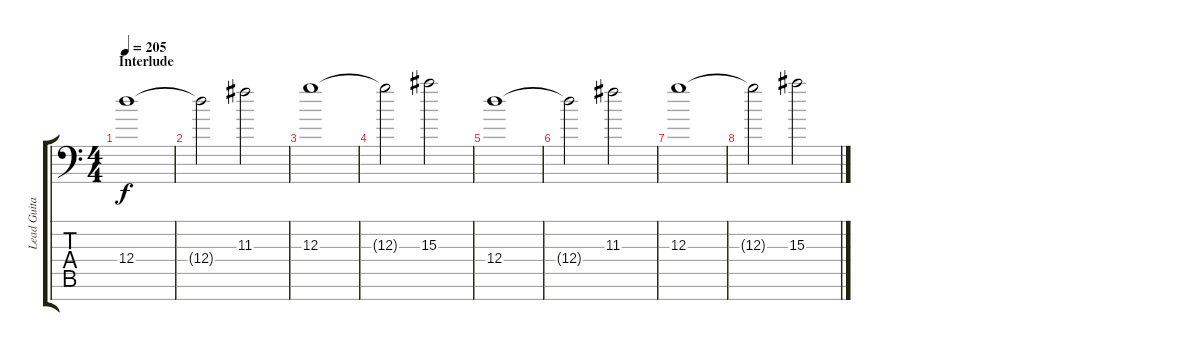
\track ("Lead Guitar" "Lead Guita") {instrument distortionguitar}
\staff {score tabs}
\tuning (E4 B3 G3 D3 A2 E2 C-1) {hide}
\ts (4 4)
\section ("" "Interlude")
\tempo 205
\clef f4
\ks c
12.4.1{dy f} |
12.4{t}.2 11.3.2 |
12.3.1 |
12.3{t}.2 15.3.2 |
12.4.1 |
12.4{t}.2 11.3.2 |
12.3.1 |
12.3{t}.2 15.3.2
